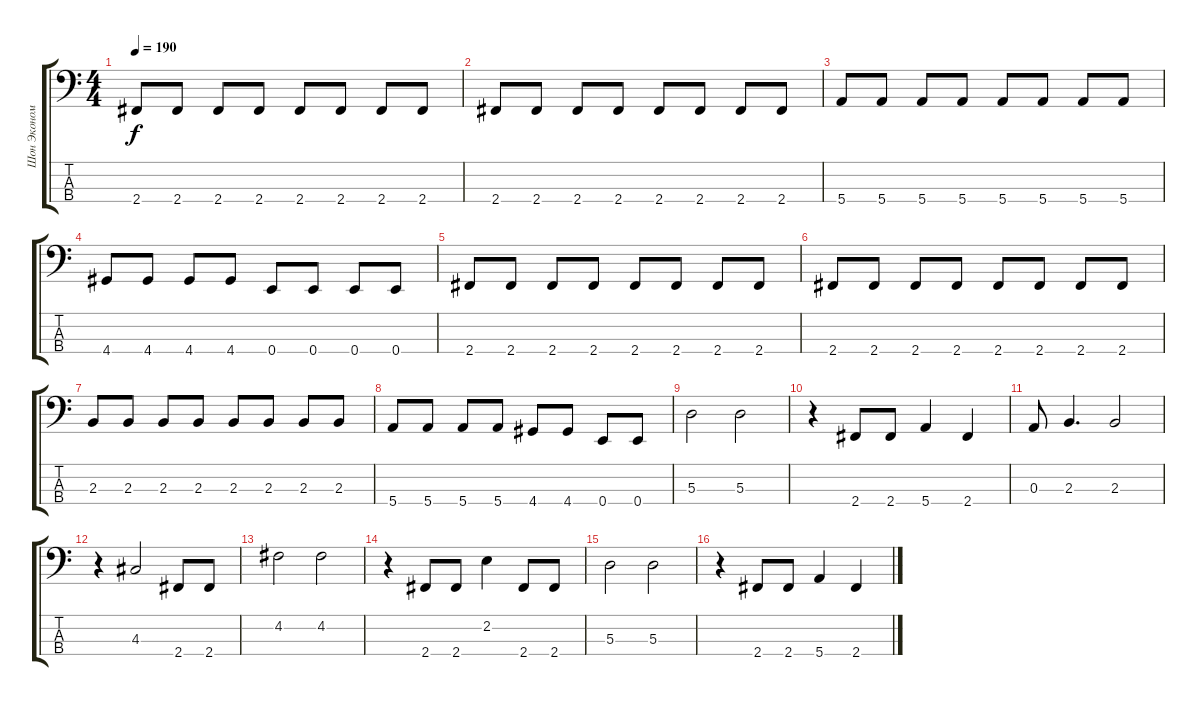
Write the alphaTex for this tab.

\track ("Шон Экономаки" "Шон Эконом") {instrument electricbasspick}
\staff {score tabs}
\tuning (G2 D2 A1 E1) {hide}
\ts (4 4)
\tempo 190
\clef f4
\ks c
2.4.8{dy f} 2.4.8 2.4.8 2.4.8 2.4.8 2.4.8 2.4.8 2.4.8 |
2.4.8 2.4.8 2.4.8 2.4.8 2.4.8 2.4.8 2.4.8 2.4.8 |
5.4.8 5.4.8 5.4.8 5.4.8 5.4.8 5.4.8 5.4.8 5.4.8 |
4.4.8 4.4.8 4.4.8 4.4.8 0.4.8 0.4.8 0.4.8 0.4.8 |
2.4.8 2.4.8 2.4.8 2.4.8 2.4.8 2.4.8 2.4.8 2.4.8 |
2.4.8 2.4.8 2.4.8 2.4.8 2.4.8 2.4.8 2.4.8 2.4.8 |
2.3.8 2.3.8 2.3.8 2.3.8 2.3.8 2.3.8 2.3.8 2.3.8 |
5.4.8 5.4.8 5.4.8 5.4.8 4.4.8 4.4.8 0.4.8 0.4.8 |
5.3.2 5.3.2 |
r.4 2.4.8 2.4.8 5.4.4 2.4.4 |
0.3.8 2.3.4{d} 2.3.2 |
r.4 4.3.2 2.4.8 2.4.8 |
4.2.2 4.2.2 |
r.4 2.4.8 2.4.8 2.2.4 2.4.8 2.4.8 |
5.3.2 5.3.2 |
r.4 2.4.8 2.4.8 5.4.4 2.4.4
